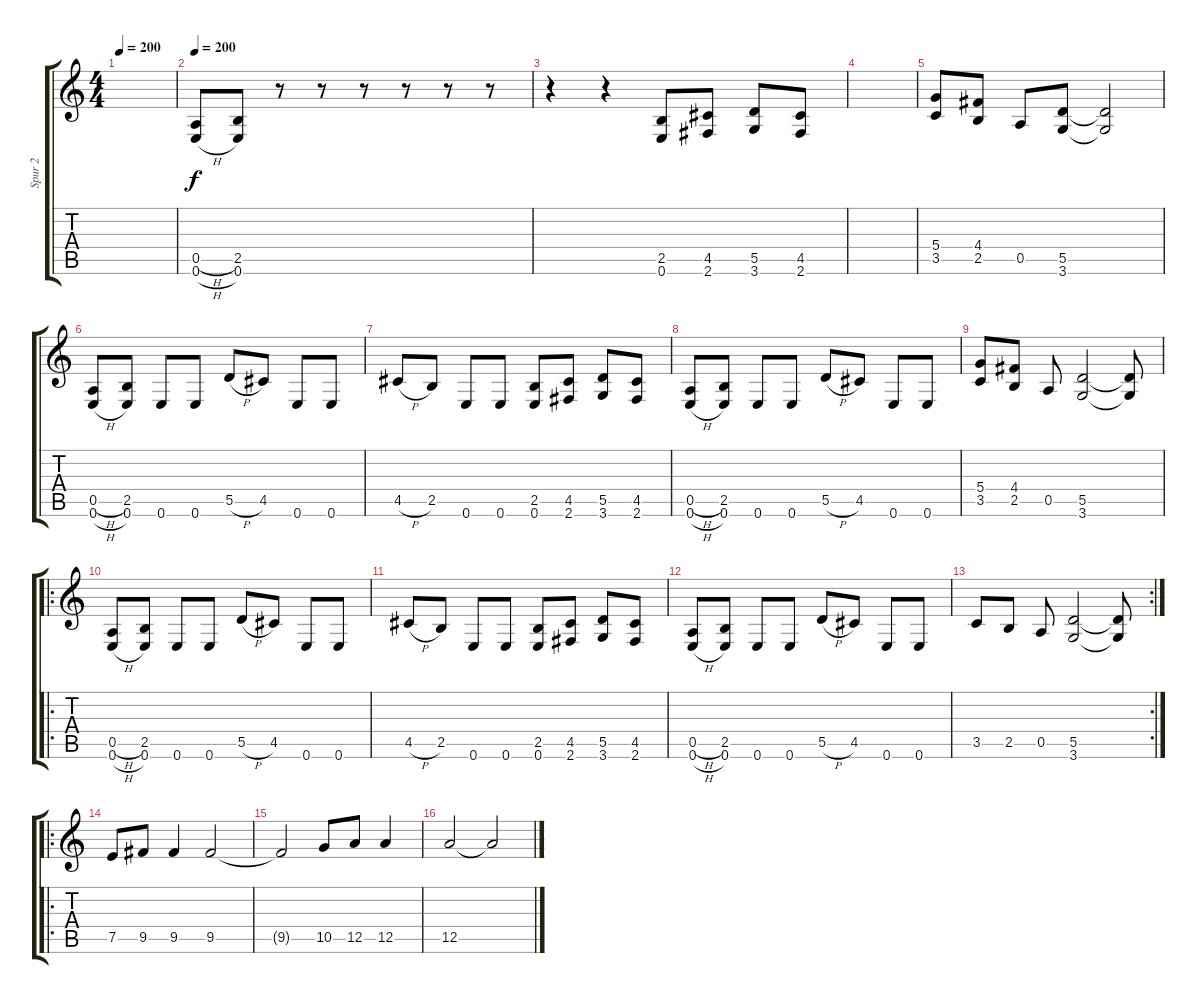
\track ("Spur 2" "Spur 2") {instrument overdrivenguitar}
\staff {score tabs}
\tuning (E4 B3 G3 D3 A2 E2) {hide}
\ts (4 4)
\tempo 200
\clef g2
\ks c
|
\tempo 200
(0.5{h} 0.6{h}).8 (2.5 0.6).8 r.8 r.8 r.8 r.8 r.8 r.8 |
r.4 r.4 (2.5 0.6).8 (4.5 2.6).8 (5.5 3.6).8 (4.5 2.6).8 |
|
(5.4 3.5).8 (4.4 2.5).8 0.5.8 (5.5 3.6).8 (5.5{t} 3.6{t}).2 |
(0.5{h} 0.6{h}).8 (2.5 0.6).8 0.6.8 0.6.8 5.5{h}.8 4.5.8 0.6.8 0.6.8 |
4.5{h}.8 2.5.8 0.6.8 0.6.8 (2.5 0.6).8 (4.5 2.6).8 (5.5 3.6).8 (4.5 2.6).8 |
(0.5{h} 0.6{h}).8 (2.5 0.6).8 0.6.8 0.6.8 5.5{h}.8 4.5.8 0.6.8 0.6.8 |
(5.4 3.5).8 (4.4 2.5).8 0.5.8 (5.5 3.6).2 (5.5{t} 3.6{t}).8 |
\ro
(0.5{h} 0.6{h}).8 (2.5 0.6).8 0.6.8 0.6.8 5.5{h}.8 4.5.8 0.6.8 0.6.8 |
4.5{h}.8 2.5.8 0.6.8 0.6.8 (2.5 0.6).8 (4.5 2.6).8 (5.5 3.6).8 (4.5 2.6).8 |
(0.5{h} 0.6{h}).8 (2.5 0.6).8 0.6.8 0.6.8 5.5{h}.8 4.5.8 0.6.8 0.6.8 |
\rc 2
3.5.8 2.5.8 0.5.8 (5.5 3.6).2 (5.5{t} 3.6{t}).8 |
\ro
7.5.8 9.5.8 9.5.4 9.5.2 |
9.5{t}.2 10.5.8 12.5.8 12.5.4 |
12.5.2 12.5{t}.2
